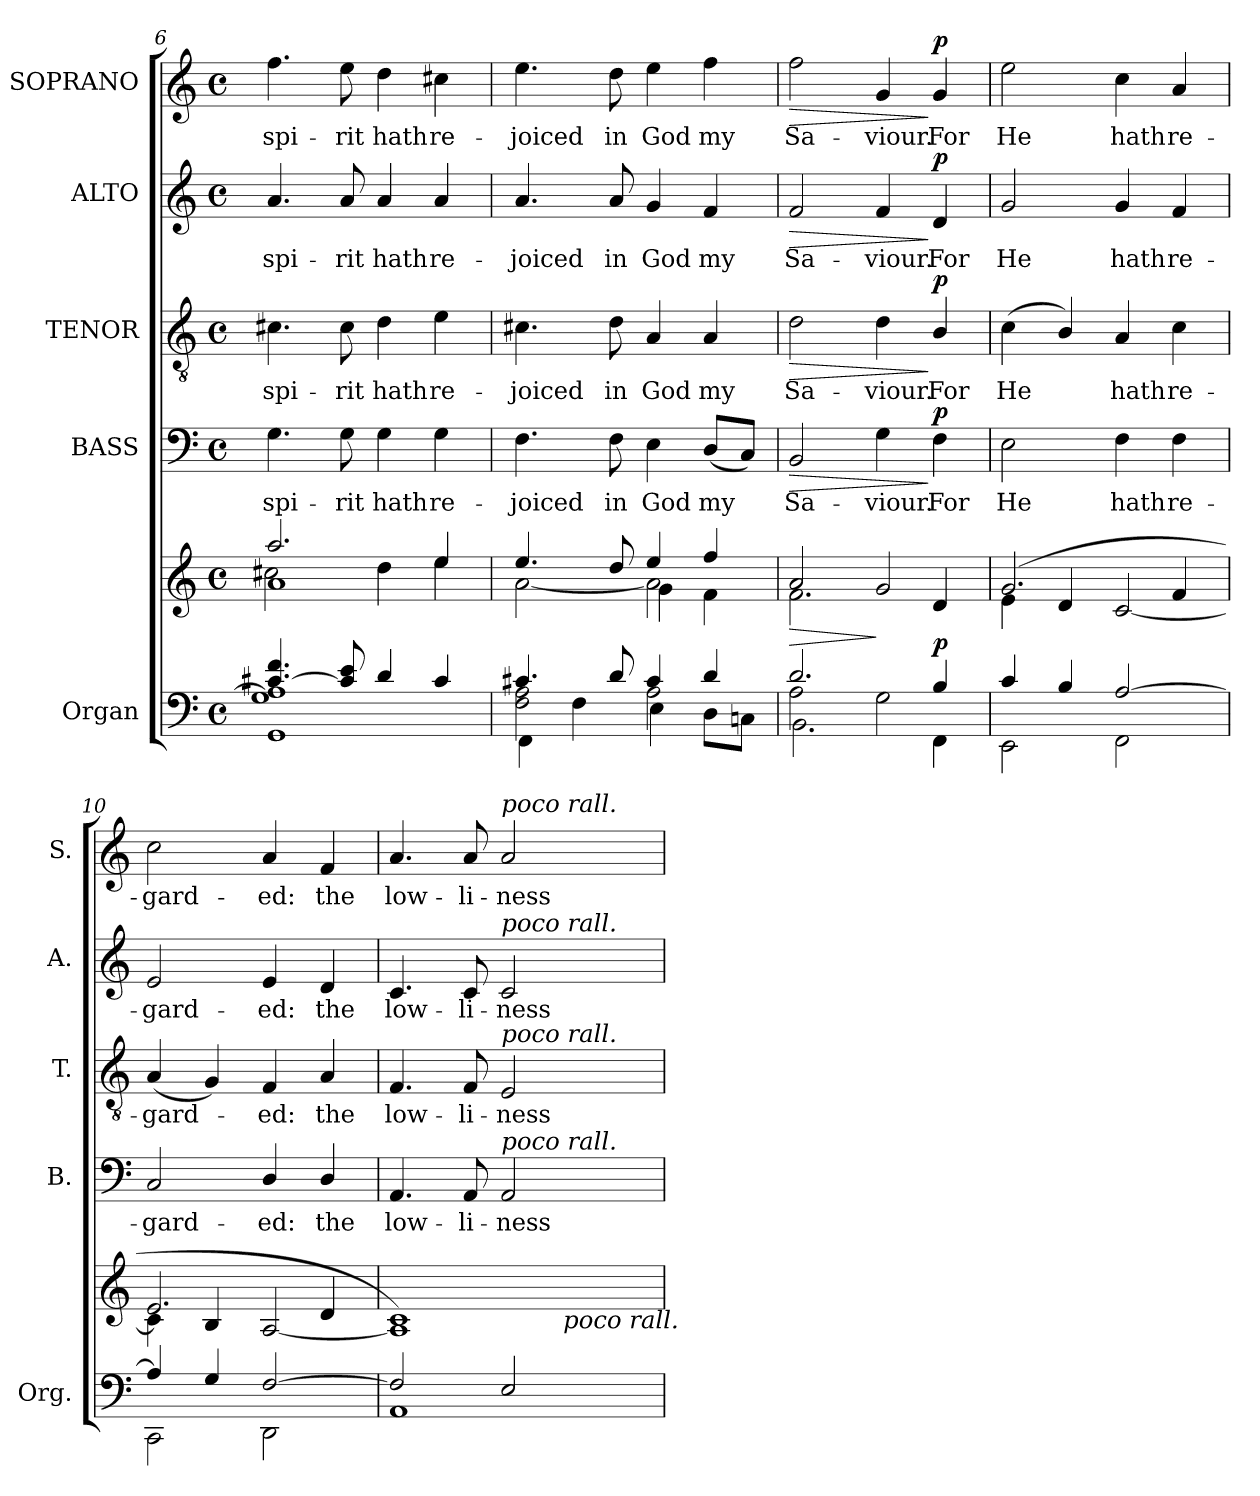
**kern	**kern	**dynam	**kern	**text	**dynam	**kern	**text	**dynam	**kern	**text	**dynam	**kern	**text	**dynam
*part5	*part5	*part5	*part4	*part4	*part4	*part3	*part3	*part3	*part2	*part2	*part2	*part1	*part1	*part1
*staff6	*staff5	*staff5/6	*staff4	*staff4	*staff4	*staff3	*staff3	*staff3	*staff2	*staff2	*staff2	*staff1	*staff1	*staff1
*I"Organ	*	*	*I"BASS	*	*	*I"TENOR	*	*	*I"ALTO	*	*	*I"SOPRANO	*	*
*I'Org.	*	*	*I'B.	*	*	*I'T.	*	*	*I'A.	*	*	*I'S.	*	*
*clefF4	*clefG2	*	*clefF4	*	*	*clefGv2	*	*	*clefG2	*	*	*clefG2	*	*
*	*	*	*	*	*	*ITrd7c12	*	*	*	*	*	*	*	*
*k[]	*k[]	*	*k[]	*	*	*k[]	*	*	*k[]	*	*	*k[]	*	*
*C:	*C:	*	*C:	*	*	*C:	*	*	*C:	*	*	*C:	*	*
*M4/4	*M4/4	*	*M4/4	*	*	*M4/4	*	*	*M4/4	*	*	*M4/4	*	*
*met(c)	*met(c)	*	*met(c)	*	*	*met(c)	*	*	*met(c)	*	*	*met(c)	*	*
=6	=6	=6	=6	=6	=6	=6	=6	=6	=6	=6	=6	=6	=6	=6
*^	*^	*	*	*	*	*	*	*	*	*	*	*	*	*
*	*^	*	*^	*	*	*	*	*	*	*	*	*	*	*	*	*
!	!	!	!	!	!	!	!	!LO:LY:b:color=#000000	!	!	!	!	!	!	!	!	!	!
!	!	!	!	!	!	!	!	!	!	!	!LO:LY:b:color=#000000	!	!	!	!	!	!	!
!	!	!	!	!	!	!	!	!	!	!	!	!	!	!LO:LY:b:color=#000000	!	!	!	!
!	!	!	!	!	!	!	!	!	!	!	!	!	!	!	!	!	!LO:LY:b:color=#000000	!
[4.c#Xi/ 4.fi	1Gi 1Ai]	1GGi	1ai	2cc#Xi\	2.aai/	.	4.Gi\	spi-	.	4.C#Xi\	spi-	.	4.ai/	spi-	.	4.ffi\	spi-	.
!	!	!	!	!	!	!	!	!LO:LY:b:color=#000000	!	!	!	!	!	!	!	!	!	!
!	!	!	!	!	!	!	!	!	!	!	!LO:LY:b:color=#000000	!	!	!	!	!	!	!
!	!	!	!	!	!	!	!	!	!	!	!	!	!	!LO:LY:b:color=#000000	!	!	!	!
!	!	!	!	!	!	!	!	!	!	!	!	!	!	!	!	!	!LO:LY:b:color=#000000	!
8c#i/] 8ei	.	.	.	.	.	.	8Gi\	-rit	.	8C#i\	-rit	.	8ai/	-rit	.	8eei\	-rit	.
!	!	!	!	!	!	!	!	!LO:LY:b:color=#000000	!	!	!	!	!	!	!	!	!	!
!	!	!	!	!	!	!	!	!	!	!	!LO:LY:b:color=#000000	!	!	!	!	!	!	!
!	!	!	!	!	!	!	!	!	!	!	!	!	!	!LO:LY:b:color=#000000	!	!	!	!
!	!	!	!	!	!	!	!	!	!	!	!	!	!	!	!	!	!LO:LY:b:color=#000000	!
4di/	.	.	.	4ddi\	.	.	4Gi\	hath	.	4Di\	hath	.	4ai/	hath	.	4ddi\	hath	.
!	!	!	!	!	!	!	!	!LO:LY:b:color=#000000	!	!	!	!	!	!	!	!	!	!
!	!	!	!	!	!	!	!	!	!	!	!LO:LY:b:color=#000000	!	!	!	!	!	!	!
!	!	!	!	!	!	!	!	!	!	!	!	!	!	!LO:LY:b:color=#000000	!	!	!	!
!	!	!	!	!	!	!	!	!	!	!	!	!	!	!	!	!	!LO:LY:b:color=#000000	!
4c#i/	.	.	.	4eei\	4eei/	.	4Gi\	re-	.	4Ei\	re-	.	4ai/	re-	.	4cc#Xi\	re-	.
!!LO:LB:g=z
=7	=7	=7	=7	=7	=7	=7	=7	=7	=7	=7	=7	=7	=7	=7	=7	=7	=7	=7
!	!	!	!	!	!	!	!	!LO:LY:b:color=#000000	!	!	!	!	!	!	!	!	!	!
!	!	!	!	!	!	!	!	!	!	!	!LO:LY:b:color=#000000	!	!	!	!	!	!	!
!	!	!	!	!	!	!	!	!	!	!	!	!	!	!LO:LY:b:color=#000000	!	!	!	!
!	!	!	!	!	!	!	!	!	!	!	!	!	!	!	!	!	!LO:LY:b:color=#000000	!
4.c#Xi/	2Fi\ 2Ai	4FFi\	4.eei/	[2ai\	2ryy	.	4.Fi\	-joiced	.	4.C#Xi\	-joiced	.	4.ai/	-joiced	.	4.eei\	-joiced	.
.	.	4Fi\	.	.	.	.	.	.	.	.	.	.	.	.	.	.	.	.
!	!	!	!	!	!	!	!	!LO:LY:b:color=#000000	!	!	!	!	!	!	!	!	!	!
!	!	!	!	!	!	!	!	!	!	!	!LO:LY:b:color=#000000	!	!	!	!	!	!	!
!	!	!	!	!	!	!	!	!	!	!	!	!	!	!LO:LY:b:color=#000000	!	!	!	!
!	!	!	!	!	!	!	!	!	!	!	!	!	!	!	!	!	!LO:LY:b:color=#000000	!
8di/	.	.	8ddi/	.	.	.	8Fi\	in	.	8Di\	in	.	8ai/	in	.	8ddi\	in	.
!	!	!	!	!	!	!	!	!LO:LY:b:color=#000000	!	!	!	!	!	!	!	!	!	!
!	!	!	!	!	!	!	!	!	!	!	!LO:LY:b:color=#000000	!	!	!	!	!	!	!
!	!	!	!	!	!	!	!	!	!	!	!	!	!	!LO:LY:b:color=#000000	!	!	!	!
!	!	!	!	!	!	!	!	!	!	!	!	!	!	!	!	!	!LO:LY:b:color=#000000	!
4c#i/	2Ai\	4Ei\	4eei/	2ai\]	4gi\	.	4Ei\	God	.	4AAi/	God	.	4gi/	God	.	4eei\	God	.
!	!	!	!	!	!	!	!	!LO:LY:b:color=#000000	!	!	!	!	!	!	!	!	!	!
!	!	!	!	!	!	!	!	!	!	!	!LO:LY:b:color=#000000	!	!	!	!	!	!	!
!	!	!	!	!	!	!	!	!	!	!	!	!	!	!LO:LY:b:color=#000000	!	!	!	!
!	!	!	!	!	!	!	!	!	!	!	!	!	!	!	!	!	!LO:LY:b:color=#000000	!
4di/	.	8Di\L	4ffi/	.	4fi\	.	(8Di/L	my	.	4AAi/	my	.	4fi/	my	.	4ffi\	my	.
.	.	8Cni\J	.	.	.	.	8Ci/J)	.	.	.	.	.	.	.	.	.	.	.
*	*	*	*v	*v	*v	*	*	*	*	*	*	*	*	*	*	*	*	*
=8	=8	=8	=8	=8	=8	=8	=8	=8	=8	=8	=8	=8	=8	=8	=8	=8
!	!	!	!	!LO:HP:b	!	!	!	!	!	!	!	!	!	!	!	!
*	*	*	*^	*	*	*	*	*	*	*	*	*	*	*	*	*
!	!	!	!	!	!	!	!LO:LY:b:color=#000000	!LO:HP:b	!	!	!	!	!	!	!	!	!
!	!	!	!	!	!	!	!	!	!	!LO:LY:b:color=#000000	!LO:HP:b	!	!	!	!	!	!
!	!	!	!	!	!	!	!	!	!	!	!	!	!LO:LY:b:color=#000000	!LO:HP:b	!	!	!
!	!	!	!	!	!	!	!	!	!	!	!	!	!	!	!	!LO:LY:b:color=#000000	!LO:HP:b
2.di/	2Ai\	2.BBi\	2ai/	2.fi\	>	2BBi/	Sa-	>	2Di\	Sa-	>	2fi/	Sa-	>	2ffi\	Sa-	>
!	!	!	!	!	!	!	!LO:LY:b:color=#000000	!	!	!	!	!	!	!	!	!	!
!	!	!	!	!	!	!	!	!	!	!LO:LY:b:color=#000000	!	!	!	!	!	!	!
!	!	!	!	!	!	!	!	!	!	!	!	!	!LO:LY:b:color=#000000	!	!	!	!
!	!	!	!	!	!	!	!	!	!	!	!	!	!	!	!	!LO:LY:b:color=#000000	!
.	2Gi\	.	2gi/	.	]	4Gi\	-viour.	.	4Di\	-viour.	.	4fi/	-viour.	.	4gi/	-viour.	.
!	!	!	!	!	!	!	!LO:LY:b:color=#000000	!	!	!	!	!	!	!	!	!	!
!	!	!	!	!	!	!	!	!	!	!LO:LY:b:color=#000000	!	!	!	!	!	!	!
!	!	!	!	!	!	!	!	!	!	!	!	!	!LO:LY:b:color=#000000	!	!	!	!
!	!	!	!	!	!	!	!	!	!	!	!	!	!	!	!	!LO:LY:b:color=#000000	!
4Bi/	.	4FFi\	.	4di/	p	4Fi\	For	] p	4BBi/	For	] p	4di/	For	] p	4gi/	For	] p
*	*v	*v	*	*	*	*	*	*	*	*	*	*	*	*	*	*	*
=9	=9	=9	=9	=9	=9	=9	=9	=9	=9	=9	=9	=9	=9	=9	=9	=9
*	*^	*	*	*	*	*	*	*	*	*	*	*	*	*	*	*
!	!	!	!	!	!	!	!LO:LY:b:color=#000000	!	!	!	!	!	!	!	!	!	!
*	*v	*v	*	*	*	*	*	*	*	*	*	*	*	*	*	*	*
*	*^	*	*	*	*	*	*	*	*	*	*	*	*	*	*	*
!	!	!	!	!	!	!	!	!	!	!LO:LY:b:color=#000000	!	!	!	!	!	!	!
*	*v	*v	*	*	*	*	*	*	*	*	*	*	*	*	*	*	*
*	*^	*	*	*	*	*	*	*	*	*	*	*	*	*	*	*
!	!	!	!	!	!	!	!	!	!	!	!	!	!LO:LY:b:color=#000000	!	!	!	!
*	*v	*v	*	*	*	*	*	*	*	*	*	*	*	*	*	*	*
*	*^	*	*	*	*	*	*	*	*	*	*	*	*	*	*	*
!	!	!	!	!	!	!	!	!	!	!	!	!	!	!	!	!LO:LY:b:color=#000000	!
*	*v	*v	*	*	*	*	*	*	*	*	*	*	*	*	*	*	*
4ci/	2EEi\	(2.gi/	4ei\	.	2Ei\	He	.	(4Ci\	He	.	2gi/	He	.	2eei\	He	.
4Bi/	.	.	4di/	.	.	.	.	4BBi/)	.	.	.	.	.	.	.	.
!	!	!	!	!	!	!LO:LY:b:color=#000000	!	!	!	!	!	!	!	!	!	!
!	!	!	!	!	!	!	!	!	!LO:LY:b:color=#000000	!	!	!	!	!	!	!
!	!	!	!	!	!	!	!	!	!	!	!	!LO:LY:b:color=#000000	!	!	!	!
!	!	!	!	!	!	!	!	!	!	!	!	!	!	!	!LO:LY:b:color=#000000	!
[2Ai/	2FFi\	.	[2ci/	.	4Fi\	hath	.	4AAi/	hath	.	4gi/	hath	.	4cci\	hath	.
!	!	!	!	!	!	!LO:LY:b:color=#000000	!	!	!	!	!	!	!	!	!	!
!	!	!	!	!	!	!	!	!	!LO:LY:b:color=#000000	!	!	!	!	!	!	!
!	!	!	!	!	!	!	!	!	!	!	!	!LO:LY:b:color=#000000	!	!	!	!
!	!	!	!	!	!	!	!	!	!	!	!	!	!	!	!LO:LY:b:color=#000000	!
.	.	4fi/	.	.	4Fi\	re-	.	4Ci\	re-	.	4fi/	re-	.	4ai/	re-	.
=10	=10	=10	=10	=10	=10	=10	=10	=10	=10	=10	=10	=10	=10	=10	=10	=10
!	!	!	!	!	!	!LO:LY:b:color=#000000	!	!	!	!	!	!	!	!	!	!
!	!	!	!	!	!	!	!	!	!LO:LY:b:color=#000000	!	!	!	!	!	!	!
!	!	!	!	!	!	!	!	!	!	!	!	!LO:LY:b:color=#000000	!	!	!	!
!	!	!	!	!	!	!	!	!	!	!	!	!	!	!	!LO:LY:b:color=#000000	!
4Ai/]	2CCi\	2.ei/	4ci\]	.	2Ci/	-gard-	.	(4AAi/	-gard-	.	2ei/	-gard-	.	2cci\	-gard-	.
4Gi/	.	.	4Bi/	.	.	.	.	4GGi/)	.	.	.	.	.	.	.	.
!	!	!	!	!	!	!LO:LY:b:color=#000000	!	!	!	!	!	!	!	!	!	!
!	!	!	!	!	!	!	!	!	!LO:LY:b:color=#000000	!	!	!	!	!	!	!
!	!	!	!	!	!	!	!	!	!	!	!	!LO:LY:b:color=#000000	!	!	!	!
!	!	!	!	!	!	!	!	!	!	!	!	!	!	!	!LO:LY:b:color=#000000	!
[2Fi/	2DDi\	.	[2Ai/	.	4Di/	-ed:	.	4FFi/	-ed:	.	4ei/	-ed:	.	4ai/	-ed:	.
!	!	!	!	!	!	!LO:LY:b:color=#000000	!	!	!	!	!	!	!	!	!	!
!	!	!	!	!	!	!	!	!	!LO:LY:b:color=#000000	!	!	!	!	!	!	!
!	!	!	!	!	!	!	!	!	!	!	!	!LO:LY:b:color=#000000	!	!	!	!
!	!	!	!	!	!	!	!	!	!	!	!	!	!	!	!LO:LY:b:color=#000000	!
.	.	4di/	.	.	4Di/	the	.	4AAi/	the	.	4di/	the	.	4fi/	the	.
=11	=11	=11	=11	=11	=11	=11	=11	=11	=11	=11	=11	=11	=11	=11	=11	=11
!	!	!	!	!	!	!LO:LY:b:color=#000000	!	!	!	!	!	!	!	!	!	!
!	!	!	!	!	!	!	!	!	!LO:LY:b:color=#000000	!	!	!	!	!	!	!
!	!	!	!	!	!	!	!	!	!	!	!	!LO:LY:b:color=#000000	!	!	!	!
!	!	!	!	!	!	!	!	!	!	!	!	!	!	!	!LO:LY:b:color=#000000	!
2Fi/]	1AAi	1Ai] 1ci)	2ryy	.	4.AAi/	low-	.	4.FFi/	low-	.	4.ci/	low-	.	4.ai/	low-	.
!	!	!	!	!	!	!LO:LY:b:color=#000000	!	!	!	!	!	!	!	!	!	!
!	!	!	!	!	!	!	!	!	!LO:LY:b:color=#000000	!	!	!	!	!	!	!
!	!	!	!	!	!	!	!	!	!	!	!	!LO:LY:b:color=#000000	!	!	!	!
!	!	!	!	!	!	!	!	!	!	!	!	!	!	!	!LO:LY:b:color=#000000	!
.	.	.	.	.	8AAi/	-li-	.	8FFi/	-li-	.	8ci/	-li-	.	8ai/	-li-	.
!	!	!	!	!	!	!LO:LY:b:color=#000000	!	!	!	!	!	!	!	!	!	!
!	!	!	!	!	!	!	!	!	!LO:LY:b:color=#000000	!	!	!	!	!	!	!
!	!	!	!	!	!	!	!	!	!	!	!	!LO:LY:b:color=#000000	!	!	!	!
!	!	!	!	!	!	!	!	!	!	!	!	!	!	!LO:TX:a:i:t=poco rall.	!	!
!	!	!	!	!	!	!	!	!	!	!	!LO:TX:a:i:t=poco rall.	!	!	!	!	!
!	!	!	!	!	!	!	!	!LO:TX:a:i:t=poco rall.	!	!	!	!	!	!	!	!
!	!	!	!	!	!LO:TX:a:i:t=poco rall.	!	!	!	!	!	!	!	!	!	!	!
!	!	!	!	!	!	!	!	!	!	!	!	!	!	!	!LO:LY:b:color=#000000	!
2Ei/	.	.	16ryy	.	2AAi/	-ness	.	2EEi/	-ness	.	2ci/	-ness	.	2ai/	-ness	.
.	.	.	32ryy	.	.	.	.	.	.	.	.	.	.	.	.	.
.	.	.	64ryy	.	.	.	.	.	.	.	.	.	.	.	.	.
.	.	.	128ryy	.	.	.	.	.	.	.	.	.	.	.	.	.
.	.	.	512.ryy	.	.	.	.	.	.	.	.	.	.	.	.	.
!	!	!	!LO:TX:b:i:t=poco rall.	!	!	!	!	!	!	!	!	!	!	!	!	!
.	.	.	4ryy	.	.	.	.	.	.	.	.	.	.	.	.	.
.	.	.	8ryy	.	.	.	.	.	.	.	.	.	.	.	.	.
.	.	.	256ryy	.	.	.	.	.	.	.	.	.	.	.	.	.
.	.	.	1024ryy	.	.	.	.	.	.	.	.	.	.	.	.	.
*v	*v	*	*	*	*	*	*	*	*	*	*	*	*	*	*	*
*	*v	*v	*	*	*	*	*	*	*	*	*	*	*	*	*
=	=	=	=	=	=	=	=	=	=	=	=	=	=	=
*-	*-	*-	*-	*-	*-	*-	*-	*-	*-	*-	*-	*-	*-	*-
